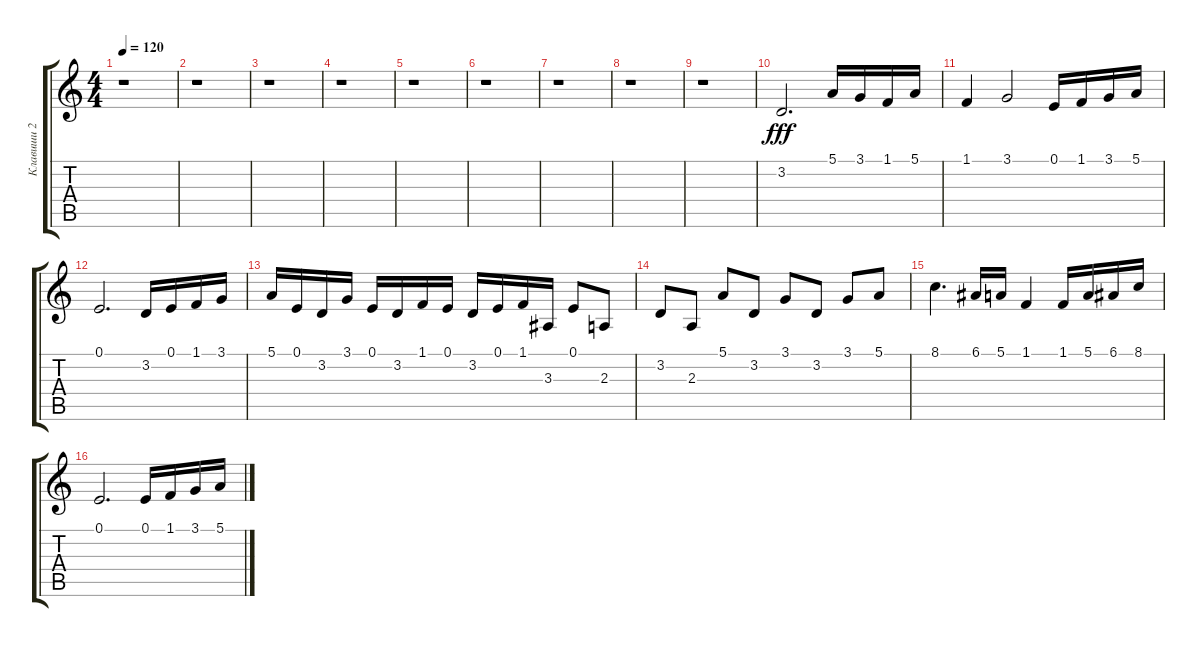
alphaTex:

\track ("Клавиши 2" "Клавиши 2") {instrument pad1newage}
\staff {score tabs}
\tuning (E4 B3 G3 D3 A2 E2) {hide}
\ts (4 4)
\tempo 120
\clef g2
\ks c
r.1{dy f} |
r.1 |
r.1 |
r.1 |
r.1 |
r.1 |
r.1 |
r.1 |
r.1 |
3.2.2{d dy fff volume 16 instrument rockorgan} 5.1.16 3.1.16 1.1.16 5.1.16 |
1.1.4 3.1.2 0.1.16 1.1.16 3.1.16 5.1.16 |
0.1.2{d} 3.2.16 0.1.16 1.1.16 3.1.16 |
5.1.16 0.1.16 3.2.16 3.1.16 0.1.16 3.2.16 1.1.16 0.1.16 3.2.16 0.1.16 1.1.16 3.3.16 0.1.8 2.3.8 |
3.2.8 2.3.8 5.1.8 3.2.8 3.1.8 3.2.8 3.1.8 5.1.8 |
8.1.4{d} 6.1.16 5.1.16 1.1.4 1.1.16 5.1.16 6.1.16 8.1.16 |
0.1.2{d} 0.1.16 1.1.16 3.1.16 5.1.16
